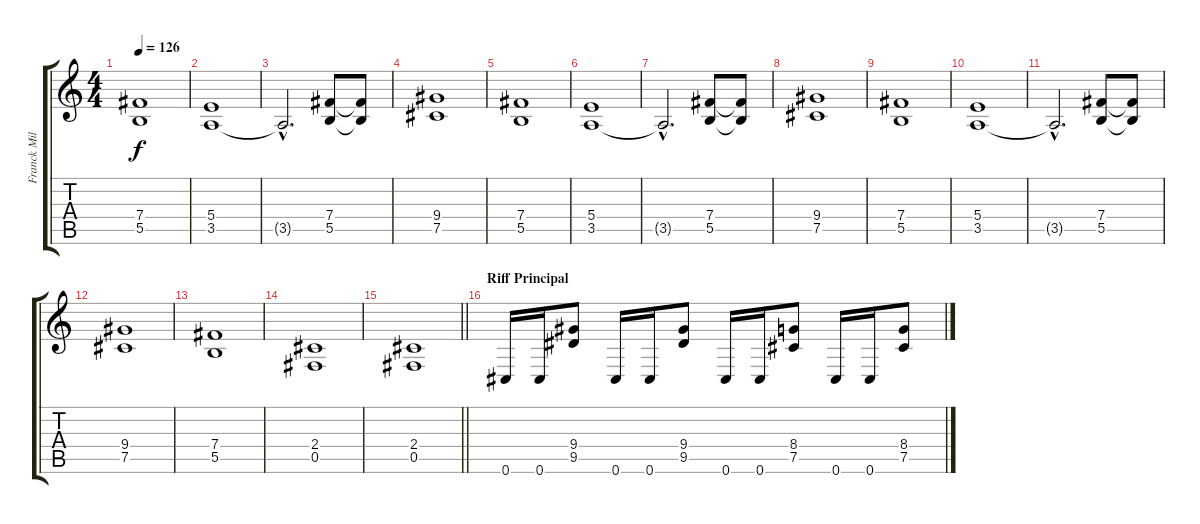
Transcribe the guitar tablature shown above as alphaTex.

\track ("Franck Millineri" "Franck Mil") {instrument distortionguitar}
\staff {score tabs}
\tuning (Db4 Ab3 E3 B2 Gb2 Db2) {hide}
\ts (4 4)
\tempo 126
\clef g2
\ks c
(7.4 5.5).1{dy f} |
(5.4 3.5).1 |
3.5{hac t}.2{d} (7.4 5.5).8 (7.4{t} 5.5{t}).8 |
(9.4 7.5).1 |
(7.4 5.5).1 |
(5.4 3.5).1 |
3.5{hac t}.2{d} (7.4 5.5).8 (7.4{t} 5.5{t}).8 |
(9.4 7.5).1 |
(7.4 5.5).1 |
(5.4 3.5).1 |
3.5{hac t}.2{d} (7.4 5.5).8 (7.4{t} 5.5{t}).8 |
(9.4 7.5).1 |
(7.4 5.5).1 |
(2.4 0.5).1 |
\barLineRight lightlight
(2.4 0.5).1 |
\section ("" "Riff Principal")
0.6.16 0.6.16 (9.4 9.5).8 0.6.16 0.6.16 (9.4 9.5).8 0.6.16 0.6.16 (8.4 7.5).8 0.6.16 0.6.16 (8.4 7.5).8
